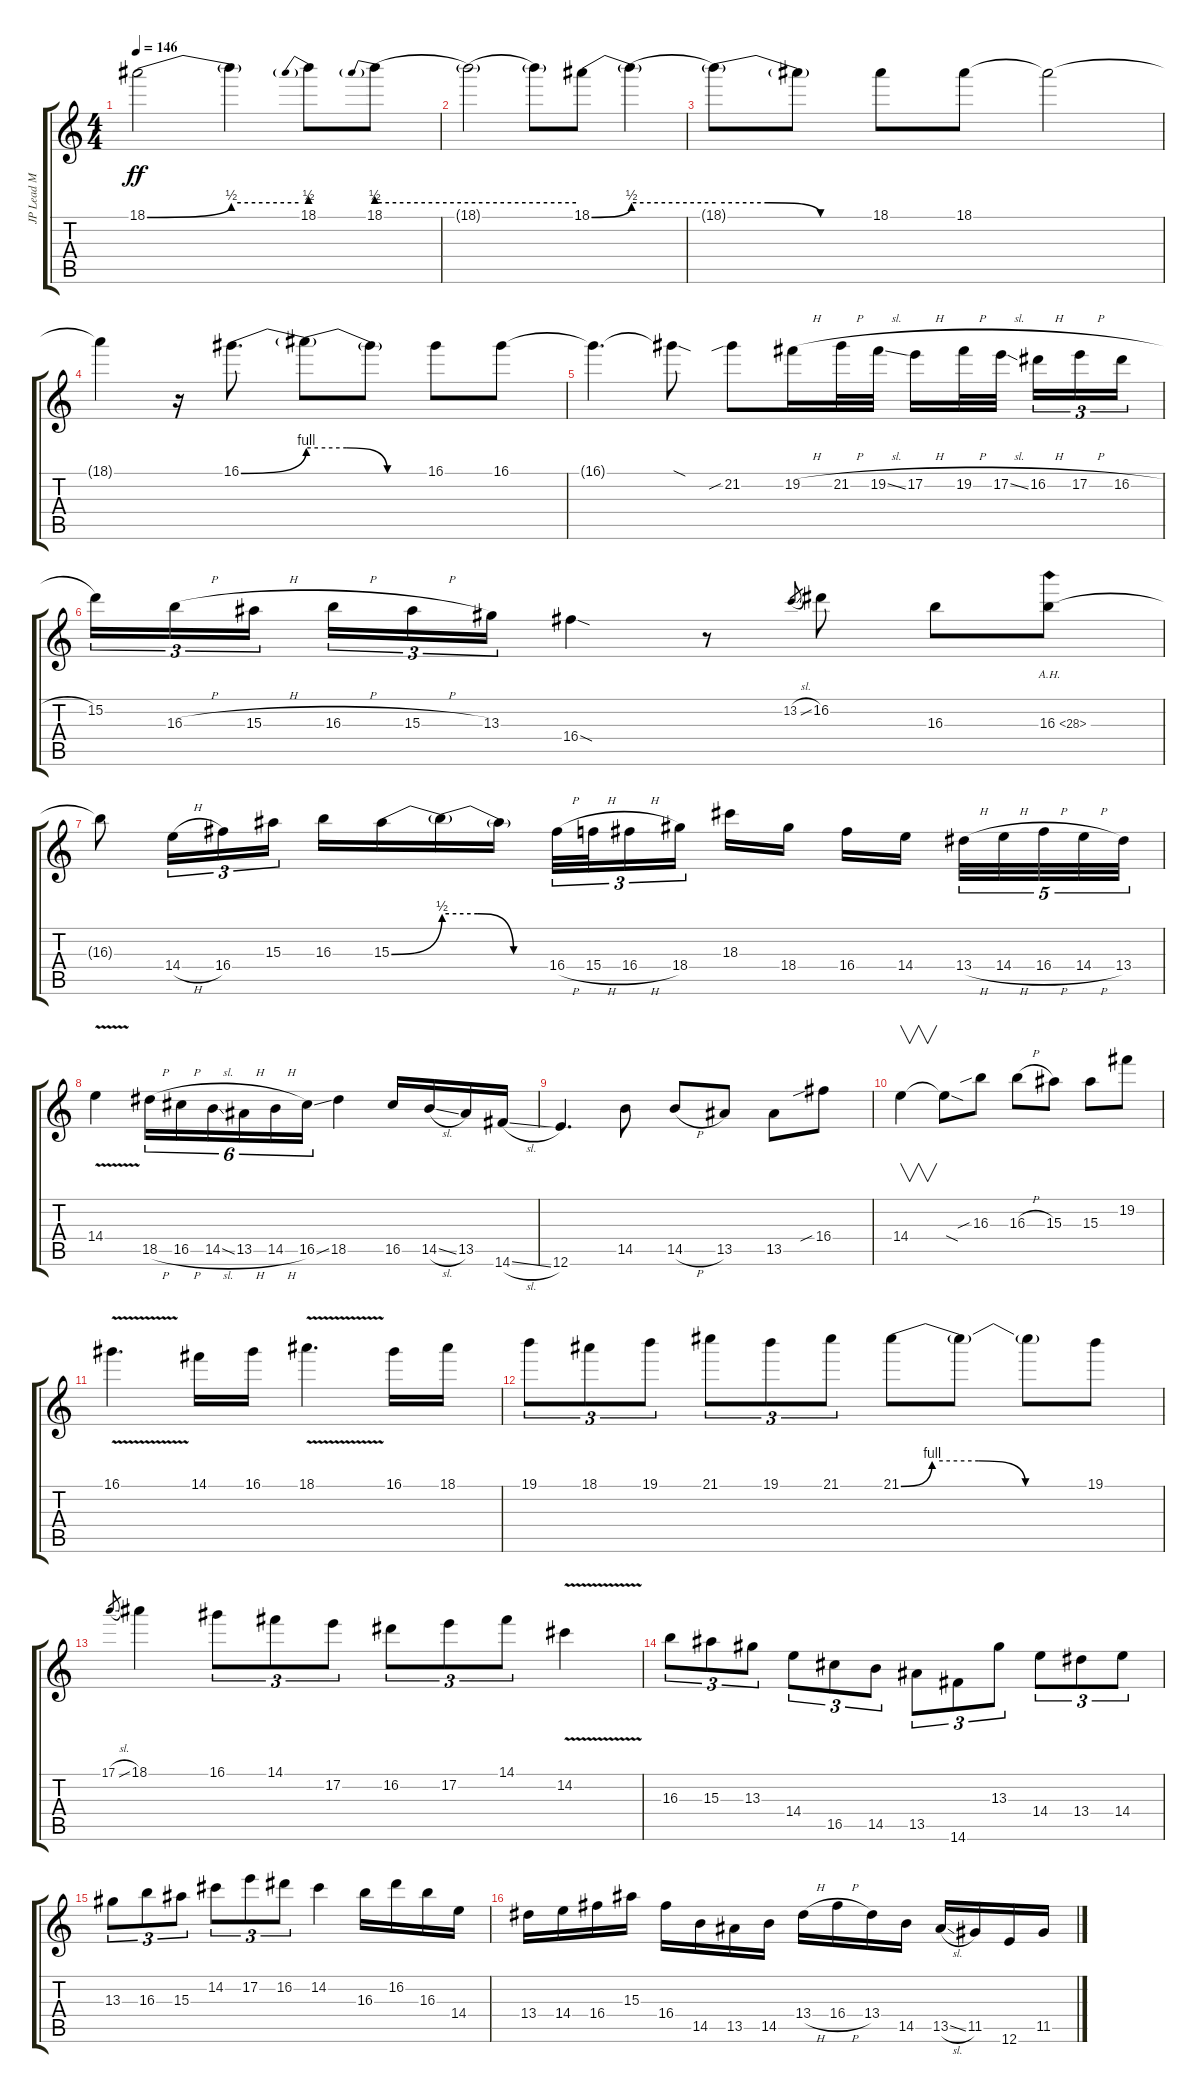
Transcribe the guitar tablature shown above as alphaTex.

\track ("JP Lead M" "JP Lead M") {instrument distortionguitar}
\staff {score tabs}
\tuning (E4 B3 G3 D3 A2 E2) {hide}
\ts (4 4)
\tempo 146
\clef g2
\ks c
18.1{be (bend 0 0 60 2)}.2{dy ff} 18.1{be (hold 0 2 60 2) t}.4 18.1{be (prebend 0 2 60 2)}.8 18.1{be (prebend 0 2 60 2)}.8 |
18.1{be (hold 0 2 60 2) t}.2 18.1{t}.8 18.1{be (bend 0 0 60 2)}.8 18.1{be (hold 0 2 60 2) t}.4 |
18.1{be (custom 0 2 20 2 40 0 60 0) t}.8 18.1{t}.8 18.1.8 18.1.8 18.1{t}.2 |
18.1{t}.4 r.16 16.1{be (bend 0 0 60 4)}.8{d} 16.1{be (custom 0 4 20 4 40 0 60 0) t}.8 16.1{t}.8 16.1.8 16.1.8 |
16.1{t}.4{d} 16.1{sod t}.8 21.2{sib}.8 19.2{h}.16 21.2{h}.32 19.2{sl}.32 17.2{h}.16 19.2{h}.32 17.2{sl}.32 16.2{h}.16{tu (3 2)} 17.2{h}.16{tu (3 2)} 16.2{h}.16{tu (3 2)} |
15.2.16{tu (3 2)} 16.3{h}.16{tu (3 2)} 15.3{h}.16{tu (3 2)} 16.3{h}.16{tu (3 2)} 15.3{h}.16{tu (3 2)} 13.3.16{tu (3 2)} 16.4{sod}.4 r.8 13.2{sl}.8{gr} 16.2.8 16.3.8 16.3{ah 12}.8 |
16.3{t}.8 14.4{h}.16{tu (3 2)} 16.4.16{tu (3 2)} 15.3.16{tu (3 2)} 16.3.16 15.3{be (bend 0 0 60 2)}.16 15.3{be (custom 0 2 20 2 40 0 60 0) t}.16 15.3{t}.16 16.4{h}.32{tu (3 2)} 15.4{h}.32{tu (3 2)} 16.4{h}.16{tu (3 2)} 18.4.16{tu (3 2)} 18.3.16 18.4.16 16.4.16 14.4.16 13.4{h}.32{tu (5 4)} 14.4{h}.32{tu (5 4)} 16.4{h}.32{tu (5 4)} 14.4{h}.32{tu (5 4)} 13.4.32{tu (5 4)} |
14.4{v}.4 18.5{h}.16{tu (6 4)} 16.5{h}.16{tu (6 4)} 14.5{sl}.16{tu (6 4)} 13.5{h}.16{tu (6 4)} 14.5{h}.16{tu (6 4)} 16.5{ss}.16{tu (6 4)} 18.5.4 16.5.16 14.5{sl}.16 13.5.16 14.6{sl}.16 |
12.6.4{d} 14.5.8 14.5{h}.8 13.5.8 13.5.8 16.4{sib}.8 |
14.4.4{v} 14.4{sod t}.8 16.3{sib}.8 16.3{h}.8 15.3.8 15.3.8 19.2.8 |
16.1{v}.4{d} 14.1.16 16.1.16 18.1{v}.4{d} 16.1.16 18.1.16 |
19.1.8{tu (3 2)} 18.1.8{tu (3 2)} 19.1.8{tu (3 2)} 21.1.8{tu (3 2)} 19.1.8{tu (3 2)} 21.1.8{tu (3 2)} 21.1{be (custom 0 0 10 4 25 4 40 0 60 0)}.8 21.1{t}.8 21.1{t}.8 19.1.8 |
17.1{sl}.8{gr} 18.1.4 16.1.8{tu (3 2)} 14.1.8{tu (3 2)} 17.2.8{tu (3 2)} 16.2.8{tu (3 2)} 17.2.8{tu (3 2)} 14.1.8{tu (3 2)} 14.2{v}.4 |
16.3.8{tu (3 2)} 15.3.8{tu (3 2)} 13.3.8{tu (3 2)} 14.4.8{tu (3 2)} 16.5.8{tu (3 2)} 14.5.8{tu (3 2)} 13.5.8{tu (3 2)} 14.6.8{tu (3 2)} 13.3.8{tu (3 2)} 14.4.8{tu (3 2)} 13.4.8{tu (3 2)} 14.4.8{tu (3 2)} |
13.3.8{tu (3 2)} 16.3.8{tu (3 2)} 15.3.8{tu (3 2)} 14.2.8{tu (3 2)} 17.2.8{tu (3 2)} 16.2.8{tu (3 2)} 14.2.4 16.3.16 16.2.16 16.3.16 14.4.16 |
13.4.16 14.4.16 16.4.16 15.3.16 16.4.16 14.5.16 13.5.16 14.5.16 13.4{h}.16 16.4{h}.16 13.4.16 14.5.16 13.5{sl}.16 11.5.16 12.6.16 11.5.16
